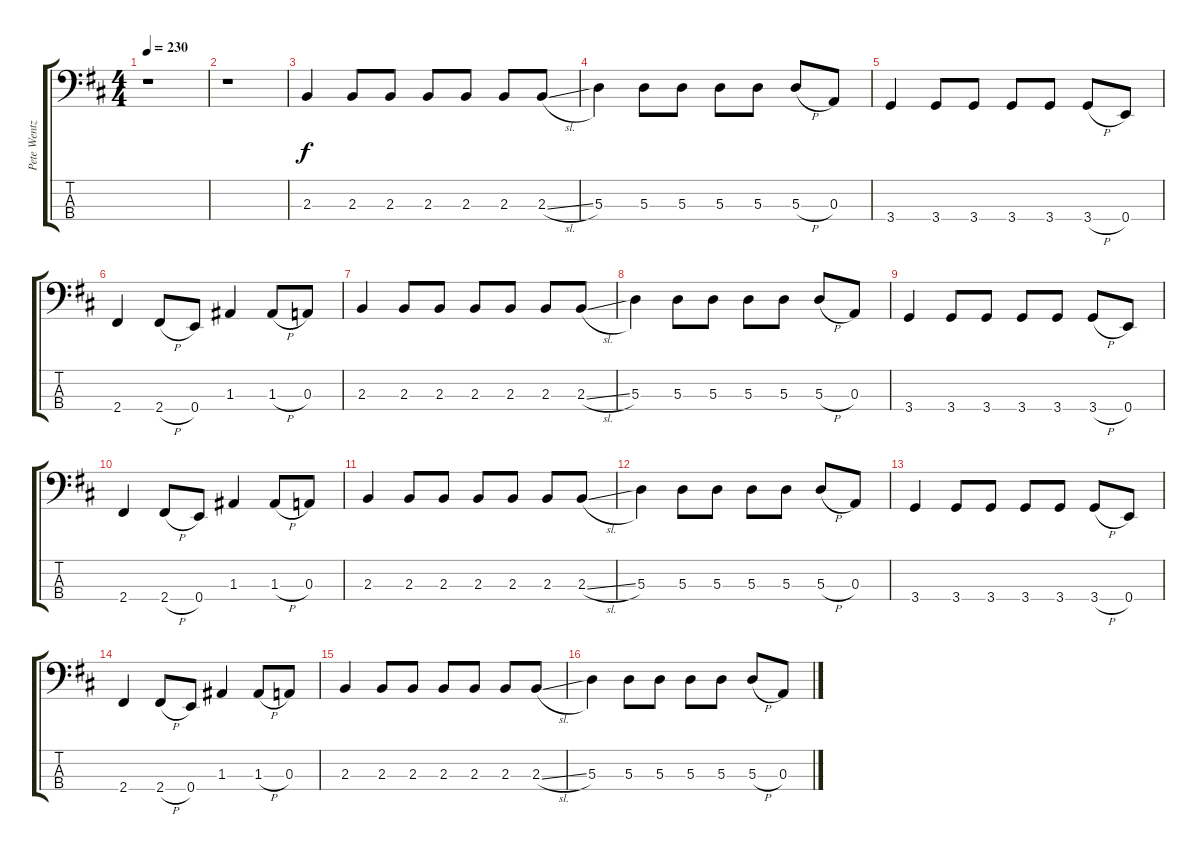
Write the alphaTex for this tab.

\track ("Pete Wentz" "Pete Wentz") {instrument electricbasspick}
\staff {score tabs}
\tuning (G2 D2 A1 E1) {hide}
\ts (4 4)
\tempo 230
\clef f4
\ks d
r.1{dy f} |
r.1 |
2.3.4 2.3.8 2.3.8 2.3.8 2.3.8 2.3.8 2.3{sl}.8 |
5.3.4 5.3.8 5.3.8 5.3.8 5.3.8 5.3{h}.8 0.3.8 |
3.4.4 3.4.8 3.4.8 3.4.8 3.4.8 3.4{h}.8 0.4.8 |
2.4.4 2.4{h}.8 0.4.8 1.3.4 1.3{h}.8 0.3.8 |
2.3.4 2.3.8 2.3.8 2.3.8 2.3.8 2.3.8 2.3{sl}.8 |
5.3.4 5.3.8 5.3.8 5.3.8 5.3.8 5.3{h}.8 0.3.8 |
3.4.4 3.4.8 3.4.8 3.4.8 3.4.8 3.4{h}.8 0.4.8 |
2.4.4 2.4{h}.8 0.4.8 1.3.4 1.3{h}.8 0.3.8 |
2.3.4 2.3.8 2.3.8 2.3.8 2.3.8 2.3.8 2.3{sl}.8 |
5.3.4 5.3.8 5.3.8 5.3.8 5.3.8 5.3{h}.8 0.3.8 |
3.4.4 3.4.8 3.4.8 3.4.8 3.4.8 3.4{h}.8 0.4.8 |
2.4.4 2.4{h}.8 0.4.8 1.3.4 1.3{h}.8 0.3.8 |
2.3.4 2.3.8 2.3.8 2.3.8 2.3.8 2.3.8 2.3{sl}.8 |
5.3.4 5.3.8 5.3.8 5.3.8 5.3.8 5.3{h}.8 0.3.8
